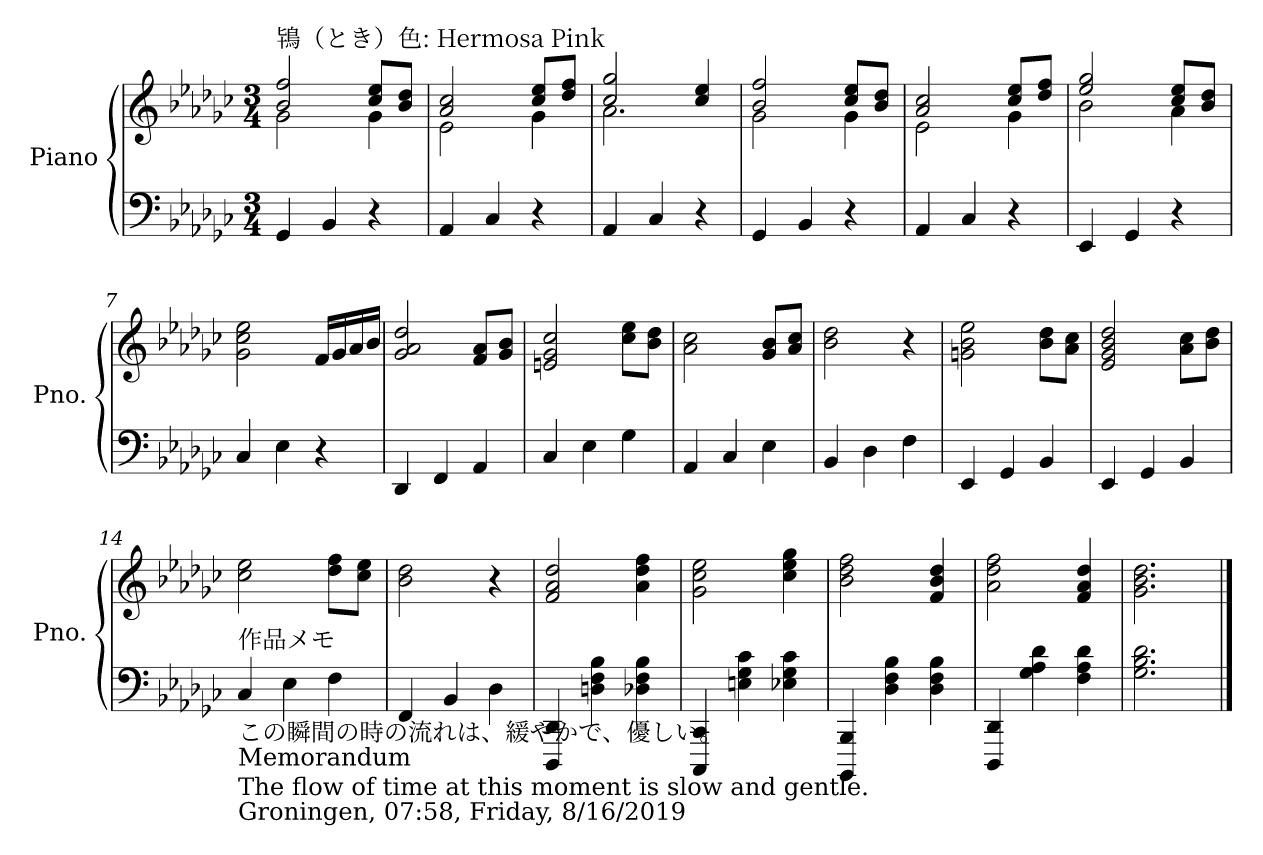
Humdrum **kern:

**kern	**kern
*part1	*part1
*staff2	*staff1
*I"Piano	*
*I'Pno.	*
*clefF4	*clefG2
*k[b-e-a-d-g-c-]	*k[b-e-a-d-g-c-]
*M3/4	*M3/4
*MM50	*MM50
=1	=1
*	*^
!	!LO:TX:a:t=鴇（とき）色&colon; Hermosa Pink	!
4GG-/	2g-\	2b-/ 2ff/
4BB-/	.	.
4r	4g-\	8cc-/ 8ee-/L
.	.	8b-/ 8dd-/J
=2	=2	=2
4AA-/	2e-\	2a-/ 2cc-/
4C-/	.	.
4r	4g-\	8cc-/ 8ee-/L
.	.	8dd-/ 8ff/J
=3	=3	=3
4AA-/	2.a-\	2cc-/ 2gg-/
4C-/	.	.
4r	.	4cc-/ 4ee-/
=4	=4	=4
4GG-/	2g-\	2b-/ 2ff/
4BB-/	.	.
4r	4g-\	8cc-/ 8ee-/L
.	.	8b-/ 8dd-/J
=5	=5	=5
4AA-/	2e-\	2a-/ 2cc-/
4C-/	.	.
4r	4g-\	8cc-/ 8ee-/L
.	.	8dd-/ 8ff/J
=6	=6	=6
4EE-/	2b-\	2ee-/ 2gg-/
4GG-/	.	.
4r	4a-\	8cc-/ 8ee-/L
.	.	8b-/ 8dd-/J
*	*v	*v
=7	=7
4C-/	2g-\ 2cc-\ 2ee-\
4E-\	.
4r	16f/LL
.	16g-/
.	16a-/
.	16b-/JJ
!!LO:LB:g=z
=8	=8
4DD-/	2g-/ 2a-/ 2dd-/
4FF/	.
4AA-/	8f/ 8a-/L
.	8g-/ 8b-/J
=9	=9
4C-/	2en/ 2g-/ 2cc-/
4E-\	.
4G-\	8cc-\ 8ee-\L
.	8b-\ 8dd-\J
=10	=10
4AA-/	2a-\ 2cc-\
4C-/	.
4E-\	8g-/ 8b-/L
.	8a-/ 8cc-/J
=11	=11
4BB-/	2b-\ 2dd-\
4D-\	.
4F\	4r
=12	=12
4EE-/	2gn\ 2b-\ 2ee-\
4GG-/	.
4BB-/	8b-\ 8dd-\L
.	8a-\ 8cc-\J
=13	=13
4EE-/	2e-/ 2g-/ 2b-/ 2dd-/
4GG-/	.
4BB-/	8a-\ 8cc-\L
.	8b-\ 8dd-\J
=14	=14
!LO:TX:a:t=作品メモ	!
!LO:TX:b:t=この瞬間の時の流れは、緩やかで、優しい。	!
!LO:TX:b:t=Memorandum	!
!LO:TX:b:t=The flow of time at this moment is slow and gentle.	!
!LO:TX:b:t=Groningen, 07&colon;58, Friday, 8/16/2019	!
4C-/	2cc-\ 2ee-\
4E-\	.
4F\	8dd-\ 8ff\L
.	8cc-\ 8ee-\J
=15	=15
4FF/	2b-\ 2dd-\
4BB-/	.
4D-\	4r
!!LO:LB:g=z
=16	=16
4DDD-/ 4DD-/	2f/ 2a-/ 2dd-/
4Dn\ 4F\ 4B-\	.
4D-X\ 4F\ 4B-\	4a-\ 4dd-\ 4ff\
=17	=17
4CCC-/ 4CC-/	2g-\ 2cc-\ 2ee-\
4En\ 4G-\ 4c-\	.
4E-X\ 4G-\ 4c-\	4cc-\ 4ee-\ 4gg-\
=18	=18
4BBBB-/ 4BBB-/	2b-\ 2dd-\ 2ff\
4D-\ 4F\ 4B-\	.
4D-\ 4F\ 4B-\	4f/ 4b-/ 4dd-/
=19	=19
4DDD-/ 4DD-/	2a-\ 2dd-\ 2ff\
4G-\ 4A-\ 4d-\	.
4F\ 4A-\ 4d-\	4f/ 4a-/ 4dd-/
=20	=20
2.G-\ 2.B-\ 2.d-\	2.g-\ 2.b-\ 2.dd-\
==	==
*-	*-
